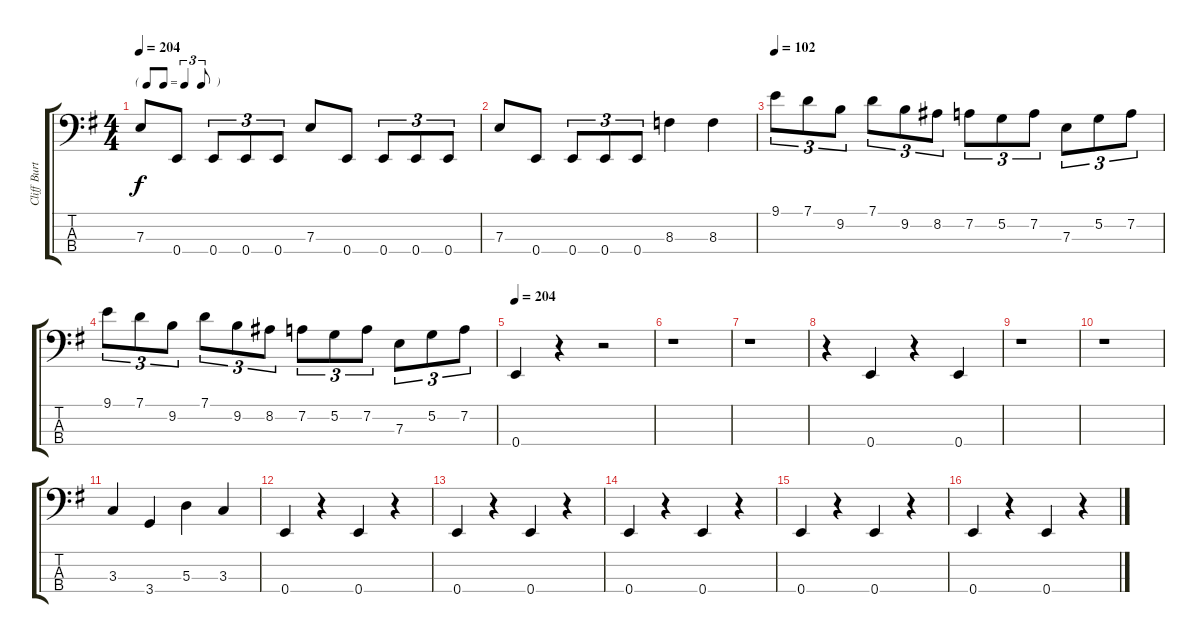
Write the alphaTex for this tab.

\track ("Cliff Burton" "Cliff Burt") {instrument electricbassfinger}
\staff {score tabs}
\tuning (G2 D2 A1 E1) {hide}
\ts (4 4)
\tf triplet8th
\tempo 204
\clef f4
\ks eminor
7.3.8{dy f} 0.4.8 0.4.8{tu (3 2)} 0.4.8{tu (3 2)} 0.4.8{tu (3 2)} 7.3.8 0.4.8 0.4.8{tu (3 2)} 0.4.8{tu (3 2)} 0.4.8{tu (3 2)} |
7.3.8 0.4.8 0.4.8{tu (3 2)} 0.4.8{tu (3 2)} 0.4.8{tu (3 2)} 8.3.4 8.3.4 |
\tempo 102
9.1.8{tu (3 2)} 7.1.8{tu (3 2)} 9.2.8{tu (3 2)} 7.1.8{tu (3 2)} 9.2.8{tu (3 2)} 8.2.8{tu (3 2)} 7.2.8{tu (3 2)} 5.2.8{tu (3 2)} 7.2.8{tu (3 2)} 7.3.8{tu (3 2)} 5.2.8{tu (3 2)} 7.2.8{tu (3 2)} |
9.1.8{tu (3 2)} 7.1.8{tu (3 2)} 9.2.8{tu (3 2)} 7.1.8{tu (3 2)} 9.2.8{tu (3 2)} 8.2.8{tu (3 2)} 7.2.8{tu (3 2)} 5.2.8{tu (3 2)} 7.2.8{tu (3 2)} 7.3.8{tu (3 2)} 5.2.8{tu (3 2)} 7.2.8{tu (3 2)} |
\tempo 204
0.4.4 r.4 r.2 |
r.1 |
r.1 |
r.4 0.4.4 r.4 0.4.4 |
r.1 |
r.1 |
3.3.4 3.4.4 5.3.4 3.3.4 |
0.4.4 r.4 0.4.4 r.4 |
0.4.4 r.4 0.4.4 r.4 |
0.4.4 r.4 0.4.4 r.4 |
0.4.4 r.4 0.4.4 r.4 |
0.4.4 r.4 0.4.4 r.4
